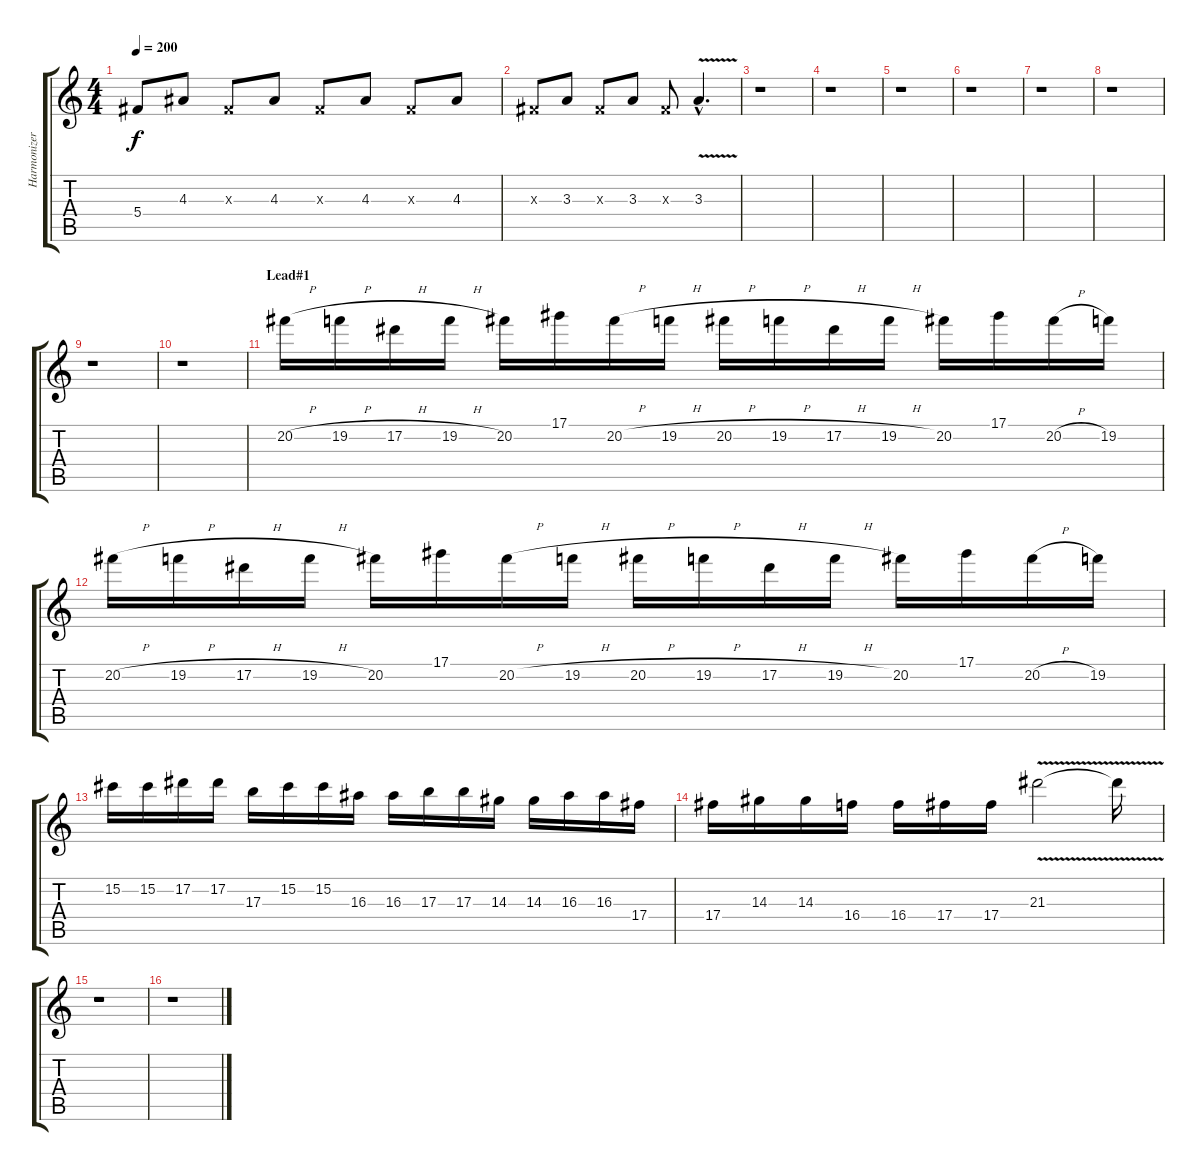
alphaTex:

\track ("Harmonizer for Lead" "Harmonizer") {instrument overdrivenguitar}
\staff {score tabs}
\tuning (Eb4 Bb3 Gb3 Db3 Ab2 Eb2) {hide}
\ts (4 4)
\tempo 200
\clef g2
\ks c
5.4.8{dy f} 4.3.8 0.3{x}.8 4.3.8 0.3{x}.8 4.3.8 0.3{x}.8 4.3.8 |
0.3{x}.8 3.3.8 0.3{x}.8 3.3.8 0.3{x}.8 3.3{v hac}.4{d} |
r.1 |
r.1 |
r.1 |
r.1 |
r.1 |
r.1 |
r.1 |
r.1 |
\section ("" "Lead#1")
20.2{h}.16 19.2{h}.16 17.2{h}.16 19.2{h}.16 20.2.16 17.1.16 20.2{h}.16 19.2{h}.16 20.2{h}.16 19.2{h}.16 17.2{h}.16 19.2{h}.16 20.2.16 17.1.16 20.2{h}.16 19.2.16 |
20.2{h}.16 19.2{h}.16 17.2{h}.16 19.2{h}.16 20.2.16 17.1.16 20.2{h}.16 19.2{h}.16 20.2{h}.16 19.2{h}.16 17.2{h}.16 19.2{h}.16 20.2.16 17.1.16 20.2{h}.16 19.2.16 |
15.2.16 15.2.16 17.2.16 17.2.16 17.3.16 15.2.16 15.2.16 16.3.16 16.3.16 17.3.16 17.3.16 14.3.16 14.3.16 16.3.16 16.3.16 17.4.16 |
17.4.16 14.3.16 14.3.16 16.4.16 16.4.16 17.4.16 17.4.16 21.3{v}.2 21.3{t}.16 |
r.1 |
r.1
